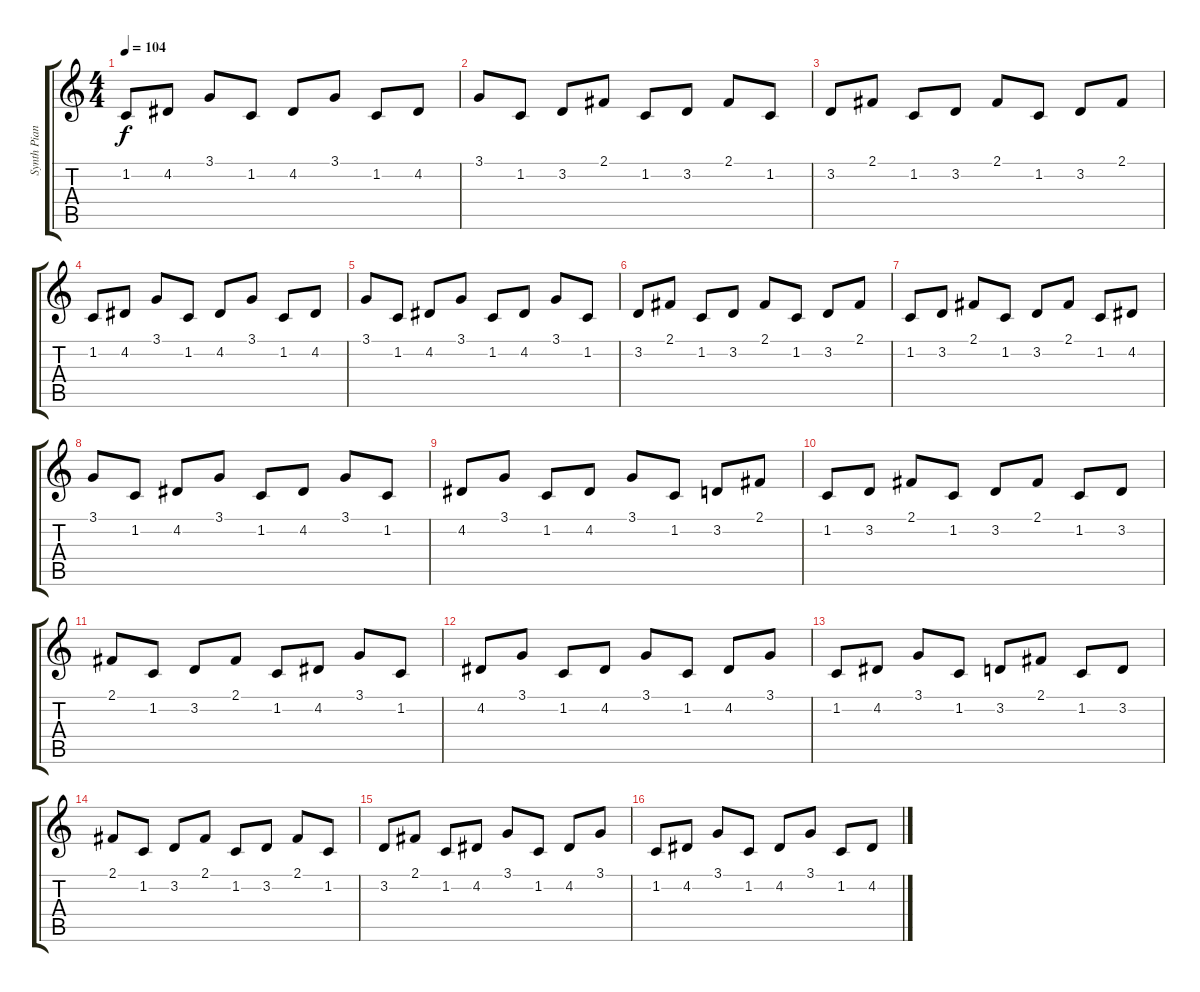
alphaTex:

\track ("Synth Piano" "Synth Pian") {instrument synthvoice}
\staff {score tabs}
\tuning (E4 B3 G3 D3 A2 E2) {hide}
\ts (4 4)
\tempo 104
\clef g2
\ks c
1.2.8{dy f} 4.2.8 3.1.8 1.2.8 4.2.8 3.1.8 1.2.8 4.2.8 |
3.1.8 1.2.8 3.2.8 2.1.8 1.2.8 3.2.8 2.1.8 1.2.8 |
3.2.8 2.1.8 1.2.8 3.2.8 2.1.8 1.2.8 3.2.8 2.1.8 |
1.2.8 4.2.8 3.1.8 1.2.8 4.2.8 3.1.8 1.2.8 4.2.8 |
3.1.8 1.2.8 4.2.8 3.1.8 1.2.8 4.2.8 3.1.8 1.2.8 |
3.2.8 2.1.8 1.2.8 3.2.8 2.1.8 1.2.8 3.2.8 2.1.8 |
1.2.8 3.2.8 2.1.8 1.2.8 3.2.8 2.1.8 1.2.8 4.2.8 |
3.1.8 1.2.8 4.2.8 3.1.8 1.2.8 4.2.8 3.1.8 1.2.8 |
4.2.8 3.1.8 1.2.8 4.2.8 3.1.8 1.2.8 3.2.8 2.1.8 |
1.2.8 3.2.8 2.1.8 1.2.8 3.2.8 2.1.8 1.2.8 3.2.8 |
2.1.8 1.2.8 3.2.8 2.1.8 1.2.8 4.2.8 3.1.8 1.2.8 |
4.2.8 3.1.8 1.2.8 4.2.8 3.1.8 1.2.8 4.2.8 3.1.8 |
1.2.8 4.2.8 3.1.8 1.2.8 3.2.8 2.1.8 1.2.8 3.2.8 |
2.1.8 1.2.8 3.2.8 2.1.8 1.2.8 3.2.8 2.1.8 1.2.8 |
3.2.8 2.1.8 1.2.8 4.2.8 3.1.8 1.2.8 4.2.8 3.1.8 |
1.2.8 4.2.8 3.1.8 1.2.8 4.2.8 3.1.8 1.2.8 4.2.8
